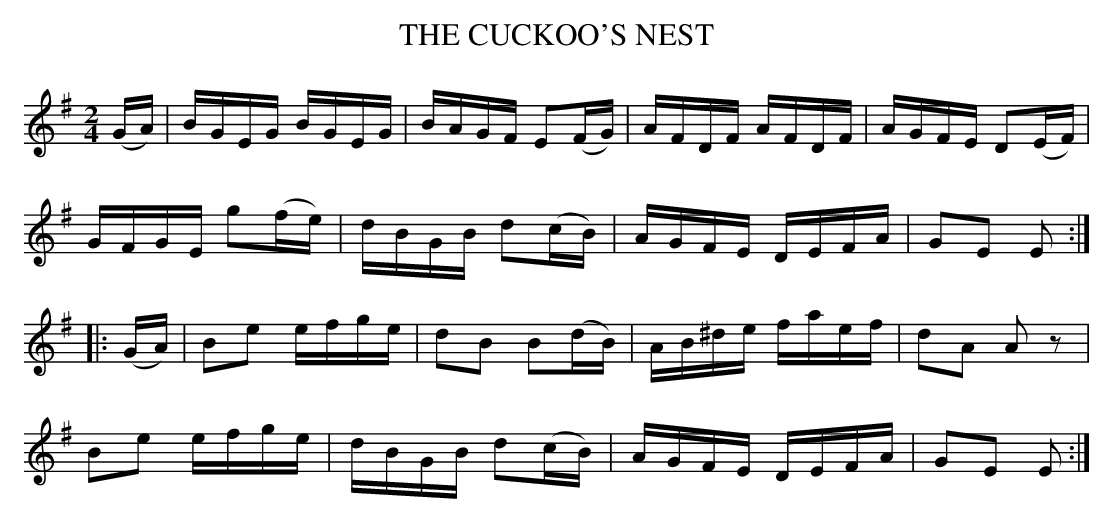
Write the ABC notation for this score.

X:1
T: THE CUCKOO'S NEST
M: 2/4
L: 1/16
K: Em
(GA)|BGEG BGEG|BAGF E2(FG)|AFDF AFDF|AGFE D2(EF)|
GFGE g2(fe)|dBGB d2(cB)|AGFE DEFA|G2E2 E2:|
|:(GA)|B2e2 efge|d2B2 B2(dB)|AB^de faef|d2A2 A2 z2|
B2e2 efge|dBGB d2(cB)|AGFE DEFA|G2E2 E2:|
